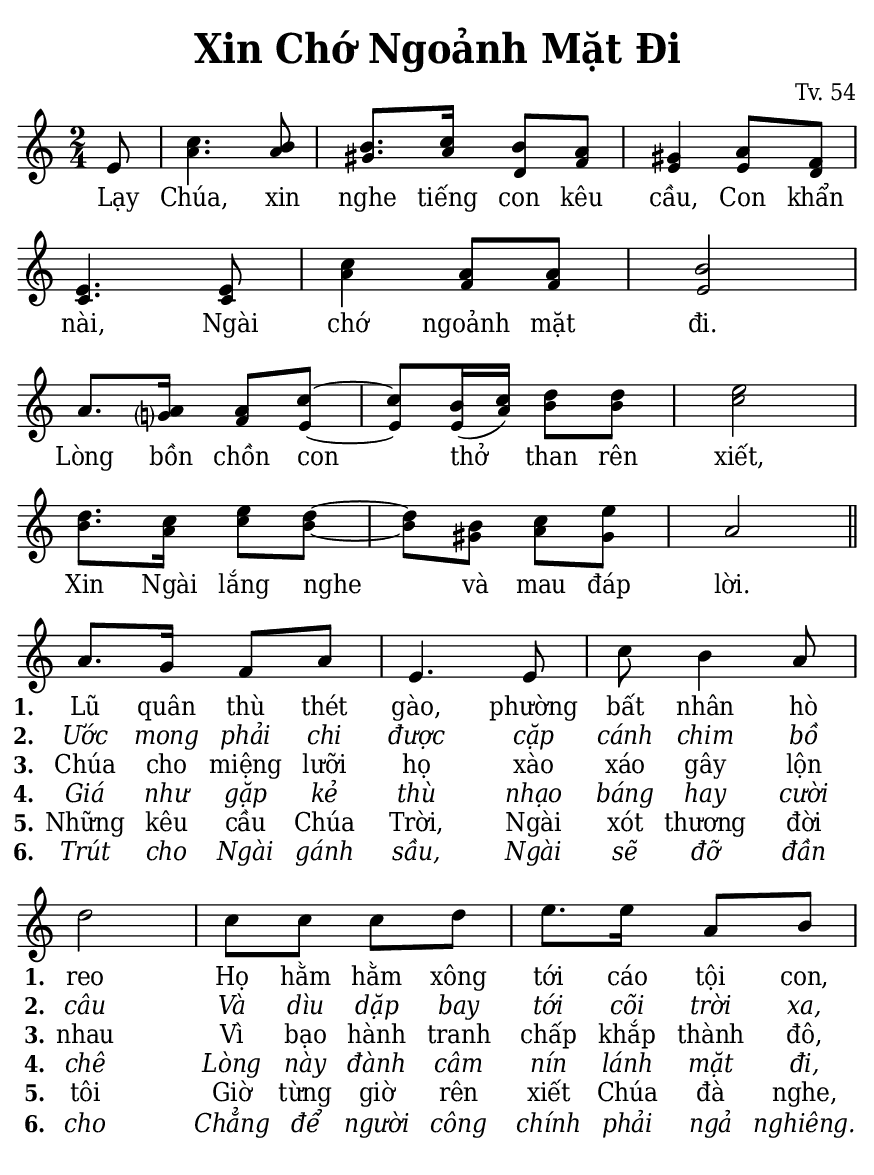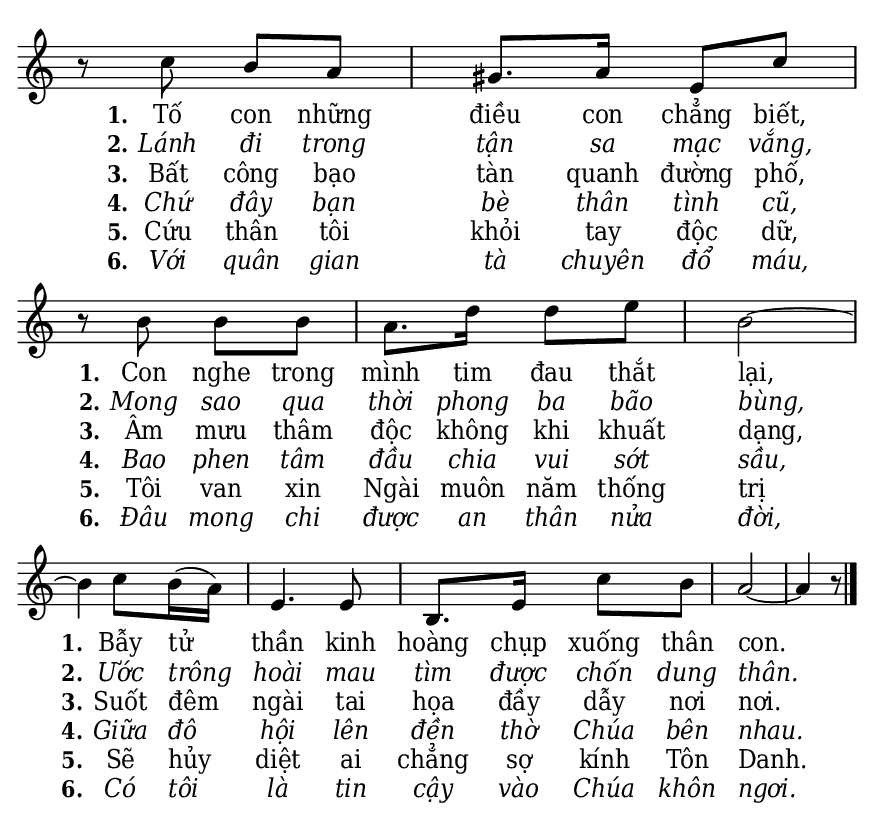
% Cài đặt chung\
\version "2.22.1"
\include "english.ly"

\header {
  title = \markup { \fontsize #1 "Xin Chớ Ngoảnh Mặt Đi" }
  composer = "Tv. 54"
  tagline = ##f
}

% Nhạc phiên khúc
nhacPhienKhucSop = \relative c' {
  \autoPageBreaksOff
  \partial 8 e8 |
  c'4. b8 |
  b8. c16 b8 a |
  gs4 a8 f |
  e4. e8 |
  c'4 a8 a |
  b2 |
  a8. a16 a8 c ~ |
  c b16 (c) d8 d |
  e2 |
  d8. c16 e8 d ~ |
  d b c e |
  a,2 \bar "||" \break
  
  a8. g16 f8 a |
  e4. e8 |
  c' b4 a8 |
  d2 |
  c8 c c d |
  e8. e16 a,8 b |
  
  \pageBreak
  
  r8 c b a |
  gs8. a16 e8 c' |
  r8 b b b |
  a8. d16 d8 e |
  b2 ~ |
  b4 c8 b16 (a) |
  e4. e8 |
  b8. e16 c'8 b |
  a2 ~ |
  a4 r8 \bar "|."
}

nhacPhienKhucAlto = \relative c' {
  e8 |
  a4. a8 |
  gs8. a16 d,8 f |
  e4 e8 d |
  c4. c8 |
  a'4 f8 f |
  e2 |
  a8. g!?16 f8 e ~ |
  e e16 (a) b8 b |
  c2 |
  b8. a16 c8 b ~ |
  b gs a gs |
  a2
}

% Lời phiên khúc
loiPhienKhucSop = \lyrics {
  %\set stanza = "ĐK:"
  Lạy Chúa, xin nghe tiếng con kêu cầu,
  Con khẩn nài, Ngài chớ ngoảnh mặt đi.
  Lòng bồn chồn con thở than rên xiết,
  Xin Ngài lắng nghe và mau đáp lời.
  <<
    {
      \set stanza = "1."
      Lũ quân thù thét gào,
      phường bất nhân hò reo
      Họ hằm hằm xông tới cáo tội con,
      Tố con những điều con chẳng biết,
      Con nghe trong mình tim đau thắt lại,
      Bẫy tử thần kinh hoàng chụp xuống thân con.
    }
    \new Lyrics {
	    \set associatedVoice = "beSop"
	    \set stanza = "2."
      \override Lyrics.LyricText.font-shape = #'italic
	    Ước mong phải chi được cặp cánh chim bồ câu
	    Và dìu dặp bay tới cõi trời xa,
	    Lánh đi trong tận sa mạc vắng,
	    Mong sao qua thời phong ba bão bùng,
	    Ước trông hoài mau tìm được chốn dung thân.
    }
    \new Lyrics {
	    \set associatedVoice = "beSop"
	    \set stanza = "3."
	    Chúa cho miệng lưỡi họ xào xáo gây lộn nhau
	    Vì bạo hành tranh chấp khắp thành đô,
	    Bất công bạo tàn quanh đường phố,
	    Âm mưu thâm độc không khi khuất dạng,
	    Suốt đêm ngài tai họa đầy dẫy nơi nơi.
    }
    \new Lyrics {
	    \set associatedVoice = "beSop"
	    \set stanza = "4."
      \override Lyrics.LyricText.font-shape = #'italic
	    Giá như gặp kẻ thù nhạo báng hay cười chê
	    Lòng này đành câm nín lánh mặt đi,
	    Chứ đây bạn bè thân tình cũ,
	    Bao phen tâm đầu chia vui sớt sầu,
	    Giữa đô hội lên đền thờ Chúa bên nhau.
    }
    \new Lyrics {
	    \set associatedVoice = "beSop"
	    \set stanza = "5."
	    Những kêu cầu Chúa Trời,
	    Ngài xót thương đời tôi
	    Giờ từng giờ rên xiết Chúa đà nghe,
	    Cứu thân tôi khỏi tay độc dữ,
	    Tôi van xin Ngài muôn năm thống trị
	    Sẽ hủy diệt ai chẳng sợ kính Tôn Danh.
    }
    \new Lyrics {
	    \set associatedVoice = "beSop"
	    \set stanza = "6."
      \override Lyrics.LyricText.font-shape = #'italic
	    Trút cho Ngài gánh sầu,
	    Ngài sẽ đỡ đần cho
	    Chẳng để người công chính phải ngả nghiêng.
	    Với quân gian tà chuyên đổ máu,
	    Đâu mong chi được an thân nửa đời,
	    Có tôi là tin cậy vào Chúa khôn ngơi.
    }
  >>
}

% Dàn trang
\paper {
  #(set-paper-size "a5")
  top-margin = 3\mm
  bottom-margin = 3\mm
  left-margin = 3\mm
  right-margin = 3\mm
  indent = #0
  #(define fonts
	 (make-pango-font-tree "Deja Vu Serif Condensed"
	 		       "Deja Vu Serif Condensed"
			       "Deja Vu Serif Condensed"
			       (/ 20 20)))
  print-page-number = ##f
  system-system-spacing = #'((basic-distance . 0.1) (padding . 2.5))
  ragged-bottom = ##t
}

TongNhip = {
  \key c \major \time 2/4
  \set Timing.beamExceptions = #'()
  \set Timing.baseMoment = #(ly:make-moment 1/4)
}

% mã nguồn cho những chức năng chưa hỗ trợ trong phiên bản lilypond hiện tại
% cung cấp bởi cộng đồng lilypond khi gửi email đến lilypond-user@gnu.org
% Đổi kích thước nốt cho bè phụ
notBePhu =
#(define-music-function (font-size music) (number? ly:music?)
   (for-some-music
     (lambda (m)
       (if (music-is-of-type? m 'rhythmic-event)
           (begin
             (set! (ly:music-property m 'tweaks)
                   (cons `(font-size . ,font-size)
                         (ly:music-property m 'tweaks)))
             #t)
           #f))
     music)
   music)

% in số phiên khúc trên mỗi dòng
#(define (add-grob-definition grob-name grob-entry)
    (set! all-grob-descriptions
          (cons ((@@ (lily) completize-grob-entry)
                 (cons grob-name grob-entry))
                all-grob-descriptions)))

#(add-grob-definition
   'StanzaNumberSpanner
   `((direction . ,LEFT)
     (font-series . bold)
     (padding . 1)
     (side-axis . ,X)
     (stencil . ,ly:text-interface::print)
     (X-offset . ,ly:side-position-interface::x-aligned-side)
     (Y-extent . ,grob::always-Y-extent-from-stencil)
     (meta . ((class . Spanner)
              (interfaces . (font-interface
                             side-position-interface
                             stanza-number-interface
                             text-interface))))))

\layout {
   \context {
     \Global
     \grobdescriptions #all-grob-descriptions
   }
   \context {
     \Score
     \remove Stanza_number_align_engraver
     \consists
       #(lambda (context)
          (let ((texts '())
                (syllables '()))
            (make-engraver
             (acknowledgers
              ((stanza-number-interface engraver grob source-engraver)
                 (set! texts (cons grob texts)))
              ((lyric-syllable-interface engraver grob source-engraver)
                 (set! syllables (cons grob syllables))))
             ((stop-translation-timestep engraver)
                (for-each
                 (lambda (text)
                   (for-each
                    (lambda (syllable)
                      (ly:pointer-group-interface::add-grob text
'side-support-elements syllable))
                    syllables))
                 texts)
                (set! syllables '())))))
   }
   \context {
     \Lyrics
     \remove Stanza_number_engraver
     \consists
       #(lambda (context)
          (let ((text #f)
                (last-stanza #f))
            (make-engraver
             ((process-music engraver)
                (let ((stanza (ly:context-property context 'stanza #f)))
                  (if (and stanza (not (equal? stanza last-stanza)))
                      (let ((column (ly:context-property context
'currentCommandColumn)))
                        (set! last-stanza stanza)
                        (if text
                            (ly:spanner-set-bound! text RIGHT column))

                        (set! text (ly:engraver-make-grob engraver
'StanzaNumberSpanner '()))
                        (ly:grob-set-property! text 'text stanza)
                        (ly:spanner-set-bound! text LEFT column)))))
             ((finalize engraver)
                (if text
                    (let ((column (ly:context-property context
'currentCommandColumn)))
                      (ly:spanner-set-bound! text RIGHT column)))))))
     \override StanzaNumberSpanner.horizon-padding = 10000
   }
}
% kết thúc mã nguồn

\score {
  \new ChoirStaff <<
    \new Staff \with {
        \consists "Merge_rests_engraver"
        printPartCombineTexts = ##f
      }
      <<
      \new Voice \TongNhip \partCombine 
        \nhacPhienKhucSop
        \notBePhu -1 { \nhacPhienKhucAlto }
      \new NullVoice = beSop \nhacPhienKhucSop
      \new Lyrics \lyricsto beSop \loiPhienKhucSop
      >>
  >>
  \layout {
    \override Lyrics.LyricSpace.minimum-distance = #2
    \override Score.BarNumber.break-visibility = ##(#f #f #f)
    \override Score.SpacingSpanner.uniform-stretching = ##t
  } 
}
